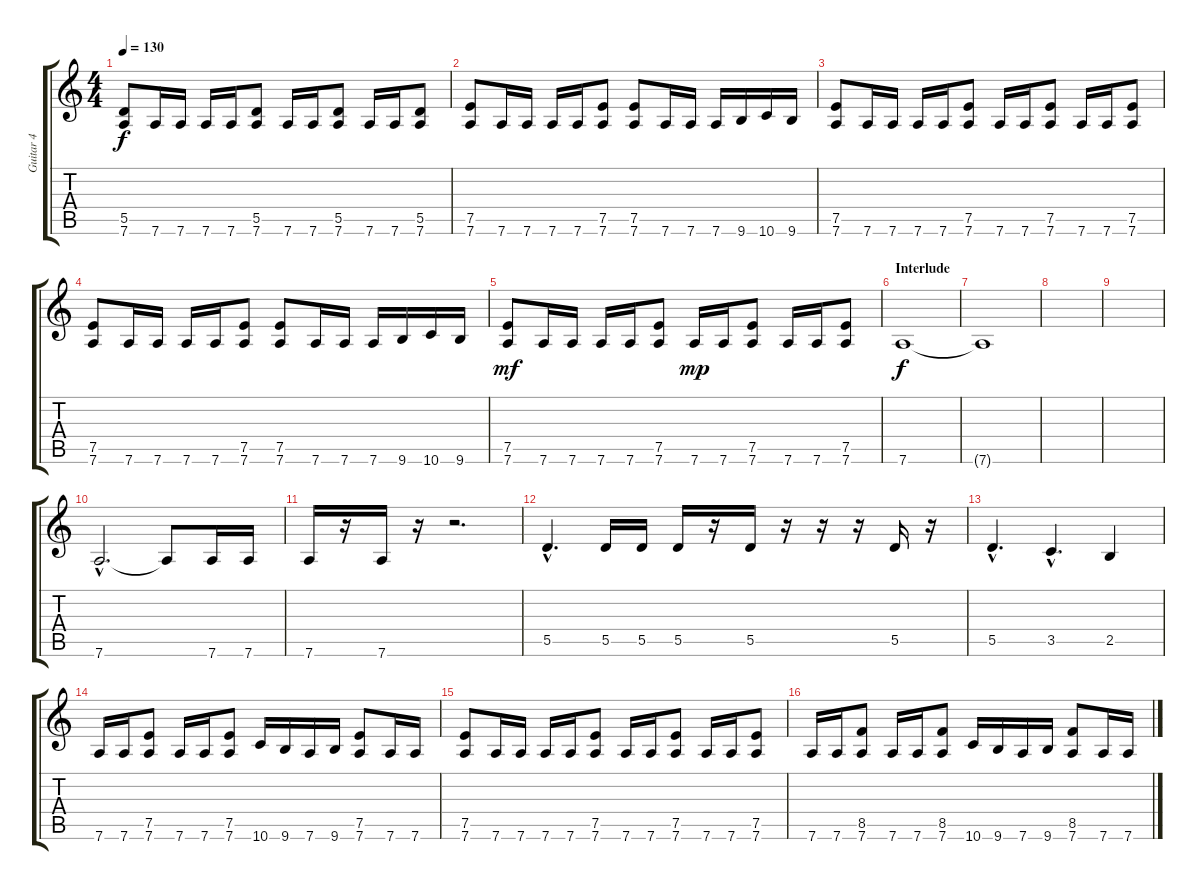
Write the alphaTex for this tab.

\track ("Guitar 4" "Guitar 4") {instrument distortionguitar}
\staff {score tabs}
\tuning (E4 B3 G3 D3 A2 D2) {hide}
\ts (4 4)
\tempo 130
\clef g2
\ks c
(5.5 7.6).8{dy f} 7.6.16 7.6.16 7.6.16 7.6.16 (5.5 7.6).8 7.6.16 7.6.16 (5.5 7.6).8 7.6.16 7.6.16 (5.5 7.6).8 |
(7.5 7.6).8 7.6.16 7.6.16 7.6.16 7.6.16 (7.5 7.6).8 (7.5 7.6).8 7.6.16 7.6.16 7.6.16 9.6.16 10.6.16 9.6.16 |
(7.5 7.6).8 7.6.16 7.6.16 7.6.16 7.6.16 (7.5 7.6).8 7.6.16 7.6.16 (7.5 7.6).8 7.6.16 7.6.16 (7.5 7.6).8 |
(7.5 7.6).8{volume 13} 7.6.16 7.6.16 7.6.16 7.6.16 (7.5 7.6).8 (7.5 7.6).8 7.6.16 7.6.16 7.6.16 9.6.16 10.6.16 9.6.16 |
(7.5 7.6).8{dy mf} 7.6.16 7.6.16 7.6.16 7.6.16 (7.5 7.6).8 7.6.16{dy mp} 7.6.16 (7.5 7.6).8 7.6.16 7.6.16 (7.5 7.6).8 |
\section ("" "Interlude")
7.6.1{dy f volume 4} |
7.6{t}.1 |
|
|
7.6{hac}.2{d} 7.6{t}.8 7.6.16 7.6.16 |
7.6.16 r.16 7.6.16 r.16 r.2{d} |
5.5{hac}.4{d} 5.5.16 5.5.16 5.5.16 r.16 5.5.16 r.16 r.16 r.16 5.5.16 r.16 |
5.5{hac}.4{d} 3.5{hac}.4{d} 2.5.4 |
7.6.16{volume 11} 7.6.16 (7.5 7.6).8 7.6.16 7.6.16 (7.5 7.6).8 10.6.16 9.6.16 7.6.16 9.6.16 (7.5 7.6).8 7.6.16 7.6.16 |
(7.5 7.6).8 7.6.16 7.6.16 7.6.16 7.6.16 (7.5 7.6).8 7.6.16 7.6.16 (7.5 7.6).8 7.6.16 7.6.16 (7.5 7.6).8 |
7.6.16 7.6.16 (8.5 7.6).8 7.6.16 7.6.16 (8.5 7.6).8 10.6.16 9.6.16 7.6.16 9.6.16 (8.5 7.6).8 7.6.16 7.6.16
